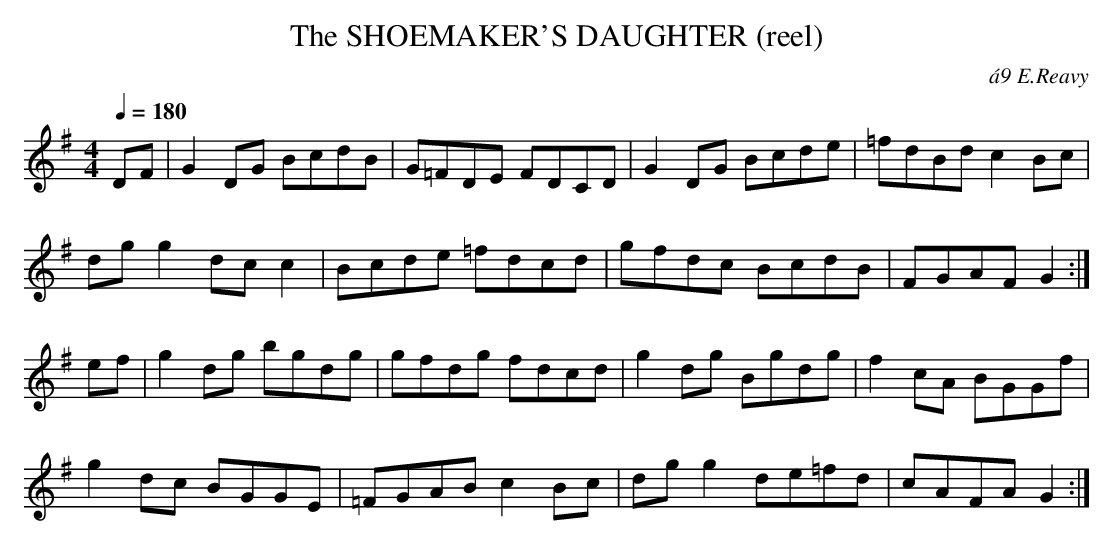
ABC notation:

X:1
T:SHOEMAKER'S DAUGHTER (reel), The
C:\'a9 E.Reavy
Y:"reel: allegro moderato"
Q:1/4=180
M:4/4
L:1/8
K:G
DF|G2 DG BcdB|G=FDE FDCD|G2 DG Bcde|=fdBd c2 Bc|
dgg2 dcc2|Bcde =fdcd|gfdc BcdB|FGAF G2:|
ef|g2 dg bgdg|gfdg fdcd|g2 dg Bgdg|f2 cA BGGf|
g2 dc BGGE|=FGAB c2 Bc|dgg2 de=fd|cAFA G2:|
